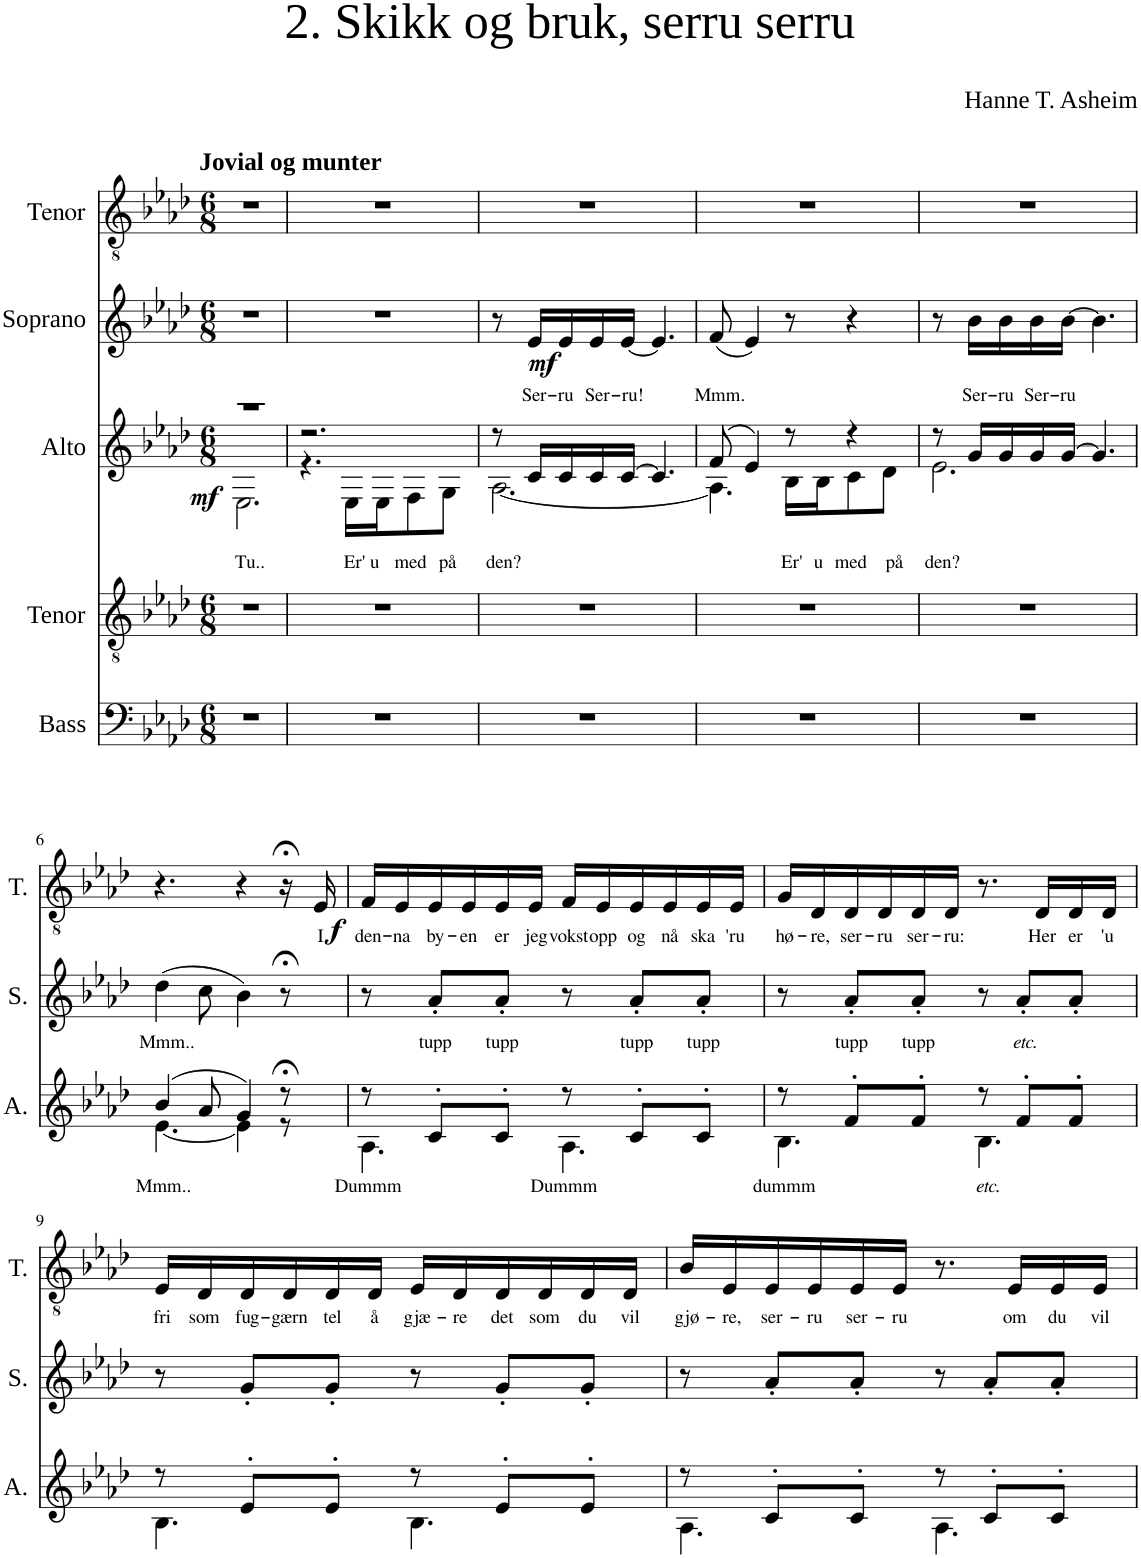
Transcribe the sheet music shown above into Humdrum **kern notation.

**kern	**kern	**kern	**text	**dynam	**kern	**text	**dynam	**kern	**text	**dynam
*part5	*part4	*part3	*part3	*part3	*part2	*part2	*part2	*part1	*part1	*part1
*staff5	*staff4	*staff3	*staff3	*staff3	*staff2	*staff2	*staff2	*staff1	*staff1	*staff1
*I"Bass	*I"Tenor	*I"Alto	*	*	*I"Soprano	*	*	*I"Tenor	*	*
*I'B.	*I'T.	*I'A.	*	*	*I'S.	*	*	*I'T.	*	*
*clefF4	*clefGv2	*clefG2	*	*	*clefG2	*	*	*clefGv2	*	*
*k[b-e-a-d-]	*k[b-e-a-d-]	*k[b-e-a-d-]	*	*	*k[b-e-a-d-]	*	*	*k[b-e-a-d-]	*	*
*M6/8	*M6/8	*M6/8	*	*	*M6/8	*	*	*M6/8	*	*
=1	=1	=1	=1	=1	=1	=1	=1	=1	=1	=1
*	*	*^	*	*	*	*	*	*	*	*
!	!	!	!	!	!	!	!	!	!LO:TX:a:B:t=Jovial og munter	!	!
!	!	!	!	!LO:LY:b	!LO:DY:b	!	!	!	!	!	!
2.r	2.r	2.r	2.E-\	Tu..	mf	2.r	.	.	2.r	.	.
=2	=2	=2	=2	=2	=2	=2	=2	=2	=2	=2	=2
2.r	2.r	2.r	4.r	.	.	2.r	.	.	2.r	.	.
!	!	!	!	!LO:LY:b	!	!	!	!	!	!	!
.	.	.	16E-\LL	Er'	.	.	.	.	.	.	.
!	!	!	!	!LO:LY:b	!	!	!	!	!	!	!
.	.	.	16E-\J	u	.	.	.	.	.	.	.
!	!	!	!	!LO:LY:b	!	!	!	!	!	!	!
.	.	.	8F\	med	.	.	.	.	.	.	.
!	!	!	!	!LO:LY:b	!	!	!	!	!	!	!
.	.	.	8G\J	på	.	.	.	.	.	.	.
=3	=3	=3	=3	=3	=3	=3	=3	=3	=3	=3	=3
!	!	!	!	!LO:LY:b	!	!	!	!	!	!	!
2.r	2.r	8r	[2.A-\	den?	.	8r	.	.	2.r	.	.
!	!	!	!	!	!	!	!LO:LY:b	!LO:DY:b	!	!	!
.	.	16c/LL	.	.	.	16e-/LL	Ser-	mf	.	.	.
!	!	!	!	!	!	!	!LO:LY:b	!	!	!	!
.	.	16c/	.	.	.	16e-/	-ru	.	.	.	.
!	!	!	!	!	!	!	!LO:LY:b	!	!	!	!
.	.	16c/	.	.	.	16e-/	Ser-	.	.	.	.
!	!	!	!	!	!	!	!LO:LY:b	!	!	!	!
.	.	[16c/JJ	.	.	.	[16e-/JJ	ru!	.	.	.	.
.	.	4.c/]	.	.	.	4.e-/]	.	.	.	.	.
=4	=4	=4	=4	=4	=4	=4	=4	=4	=4	=4	=4
!	!	!	!	!	!	!	!LO:LY:b	!	!	!	!
2.r	2.r	(8f/	4.A-\]	.	.	(8f/	Mmm.	.	2.r	.	.
.	.	4e-/)	.	.	.	4e-/)	.	.	.	.	.
!	!	!	!	!LO:LY:b	!	!	!	!	!	!	!
.	.	8r	16B-\LL	Er'	.	8r	.	.	.	.	.
!	!	!	!	!LO:LY:b	!	!	!	!	!	!	!
.	.	.	16B-\J	u	.	.	.	.	.	.	.
!	!	!	!	!LO:LY:b	!	!	!	!	!	!	!
.	.	4r	8c\	med	.	4r	.	.	.	.	.
!	!	!	!	!LO:LY:b	!	!	!	!	!	!	!
.	.	.	8d-\J	på	.	.	.	.	.	.	.
=5	=5	=5	=5	=5	=5	=5	=5	=5	=5	=5	=5
!	!	!	!	!LO:LY:b	!	!	!	!	!	!	!
2.r	2.r	8r	2.e-\	den?	.	8r	.	.	2.r	.	.
!	!	!	!	!	!	!	!LO:LY:b	!	!	!	!
.	.	16g/LL	.	.	.	16b-\LL	Ser-	.	.	.	.
!	!	!	!	!	!	!	!LO:LY:b	!	!	!	!
.	.	16g/	.	.	.	16b-\	-ru	.	.	.	.
!	!	!	!	!	!	!	!LO:LY:b	!	!	!	!
.	.	16g/	.	.	.	16b-\	Ser-	.	.	.	.
!	!	!	!	!	!	!	!LO:LY:b	!	!	!	!
.	.	[16g/JJ	.	.	.	[16b-\JJ	-ru	.	.	.	.
.	.	4.g/]	.	.	.	4.b-\]	.	.	.	.	.
!!LO:LB:g=z
=6	=6	=6	=6	=6	=6	=6	=6	=6	=6	=6	=6
!	!	!	!	!LO:LY:b	!	!	!LO:LY:b	!	!	!	!
2.r	2.r	(4b-/	[4.e-\	Mmm..	.	(4dd-\	Mmm..	.	4.r	.	.
.	.	8a-/	.	.	.	8cc\	.	.	.	.	.
.	.	4g/)	4e-\]	.	.	4b-\)	.	.	4r	.	.
.	.	8r;<	8r	.	.	8r;<	.	.	16r;<	.	.
!	!	!	!	!	!	!	!	!	!	!LO:LY:b	!LO:DY:b
.	.	.	.	.	.	.	.	.	16E-/	I	f
=7	=7	=7	=7	=7	=7	=7	=7	=7	=7	=7	=7
!	!	!	!	!LO:LY:b	!	!	!	!	!	!LO:LY:b	!
2.r	2.r	8r	4.A-\	Dummm	.	8r	.	.	16F/LL	den-	.
!	!	!	!	!	!	!	!	!	!	!LO:LY:b	!
.	.	.	.	.	.	.	.	.	16E-/	-na	.
!	!	!	!	!	!	!	!LO:LY:b	!	!	!LO:LY:b	!
.	.	8c'/L	.	.	.	8a-'/L	tupp	.	16E-/	by-	.
!	!	!	!	!	!	!	!	!	!	!LO:LY:b	!
.	.	.	.	.	.	.	.	.	16E-/	-en	.
!	!	!	!	!	!	!	!LO:LY:b	!	!	!LO:LY:b	!
.	.	8c'/J	.	.	.	8a-'/J	tupp	.	16E-/	er	.
!	!	!	!	!	!	!	!	!	!	!LO:LY:b	!
.	.	.	.	.	.	.	.	.	16E-/JJ	jeg	.
!	!	!	!	!LO:LY:b	!	!	!	!	!	!LO:LY:b	!
.	.	8r	4.A-\	Dummm	.	8r	.	.	16F/LL	vokst	.
!	!	!	!	!	!	!	!	!	!	!LO:LY:b	!
.	.	.	.	.	.	.	.	.	16E-/	opp	.
!	!	!	!	!	!	!	!LO:LY:b	!	!	!LO:LY:b	!
.	.	8c'/L	.	.	.	8a-'/L	tupp	.	16E-/	og	.
!	!	!	!	!	!	!	!	!	!	!LO:LY:b	!
.	.	.	.	.	.	.	.	.	16E-/	nå	.
!	!	!	!	!	!	!	!LO:LY:b	!	!	!LO:LY:b	!
.	.	8c'/J	.	.	.	8a-'/J	tupp	.	16E-/	ska	.
!	!	!	!	!	!	!	!	!	!	!LO:LY:b	!
.	.	.	.	.	.	.	.	.	16E-/JJ	'ru	.
=8	=8	=8	=8	=8	=8	=8	=8	=8	=8	=8	=8
!	!	!	!	!LO:LY:b	!	!	!	!	!	!LO:LY:b	!
2.r	2.r	8r	4.B-\	dummm	.	8r	.	.	16G/LL	hø-	.
!	!	!	!	!	!	!	!	!	!	!LO:LY:b	!
.	.	.	.	.	.	.	.	.	16D-/	-re,	.
!	!	!	!	!	!	!	!LO:LY:b	!	!	!LO:LY:b	!
.	.	8f'/L	.	.	.	8a-'/L	tupp	.	16D-/	ser-	.
!	!	!	!	!	!	!	!	!	!	!LO:LY:b	!
.	.	.	.	.	.	.	.	.	16D-/	-ru	.
!	!	!	!	!	!	!	!LO:LY:b	!	!	!LO:LY:b	!
.	.	8f'/J	.	.	.	8a-'/J	tupp	.	16D-/	ser-	.
!	!	!	!	!	!	!	!	!	!	!LO:LY:b	!
.	.	.	.	.	.	.	.	.	16D-/JJ	-ru:	.
!	!	!	!	!LO:LY:b	!	!	!	!	!	!	!
.	.	8r	4.B-\	etc.	.	8r	.	.	8.r	.	.
!	!	!	!	!	!	!	!LO:LY:b	!	!	!	!
.	.	8f'/L	.	.	.	8a-'/L	etc.	.	.	.	.
!	!	!	!	!	!	!	!	!	!	!LO:LY:b	!
.	.	.	.	.	.	.	.	.	16D-/LL	Her	.
!	!	!	!	!	!	!	!	!	!	!LO:LY:b	!
.	.	8f'/J	.	.	.	8a-'/J	.	.	16D-/	er	.
!	!	!	!	!	!	!	!	!	!	!LO:LY:b	!
.	.	.	.	.	.	.	.	.	16D-/JJ	'u	.
!!LO:LB:g=z
=9	=9	=9	=9	=9	=9	=9	=9	=9	=9	=9	=9
!	!	!	!	!	!	!	!	!	!	!LO:LY:b	!
2.r	2.r	8r	4.B-\	.	.	8r	.	.	16E-/LL	fri	.
!	!	!	!	!	!	!	!	!	!	!LO:LY:b	!
.	.	.	.	.	.	.	.	.	16D-/	som	.
!	!	!	!	!	!	!	!	!	!	!LO:LY:b	!
.	.	8e-'/L	.	.	.	8g'/L	.	.	16D-/	fug-	.
!	!	!	!	!	!	!	!	!	!	!LO:LY:b	!
.	.	.	.	.	.	.	.	.	16D-/	-gærn	.
!	!	!	!	!	!	!	!	!	!	!LO:LY:b	!
.	.	8e-'/J	.	.	.	8g'/J	.	.	16D-/	tel	.
!	!	!	!	!	!	!	!	!	!	!LO:LY:b	!
.	.	.	.	.	.	.	.	.	16D-/JJ	å	.
!	!	!	!	!	!	!	!	!	!	!LO:LY:b	!
.	.	8r	4.B-\	.	.	8r	.	.	16E-/LL	gjæ-	.
!	!	!	!	!	!	!	!	!	!	!LO:LY:b	!
.	.	.	.	.	.	.	.	.	16D-/	-re	.
!	!	!	!	!	!	!	!	!	!	!LO:LY:b	!
.	.	8e-'/L	.	.	.	8g'/L	.	.	16D-/	det	.
!	!	!	!	!	!	!	!	!	!	!LO:LY:b	!
.	.	.	.	.	.	.	.	.	16D-/	som	.
!	!	!	!	!	!	!	!	!	!	!LO:LY:b	!
.	.	8e-'/J	.	.	.	8g'/J	.	.	16D-/	du	.
!	!	!	!	!	!	!	!	!	!	!LO:LY:b	!
.	.	.	.	.	.	.	.	.	16D-/JJ	vil	.
=10	=10	=10	=10	=10	=10	=10	=10	=10	=10	=10	=10
!	!	!	!	!	!	!	!	!	!	!LO:LY:b	!
2.r	2.r	8r	4.A-\	.	.	8r	.	.	16B-/LL	gjø-	.
!	!	!	!	!	!	!	!	!	!	!LO:LY:b	!
.	.	.	.	.	.	.	.	.	16E-/	-re,	.
!	!	!	!	!	!	!	!	!	!	!LO:LY:b	!
.	.	8c'/L	.	.	.	8a-'/L	.	.	16E-/	ser-	.
!	!	!	!	!	!	!	!	!	!	!LO:LY:b	!
.	.	.	.	.	.	.	.	.	16E-/	-ru	.
!	!	!	!	!	!	!	!	!	!	!LO:LY:b	!
.	.	8c'/J	.	.	.	8a-'/J	.	.	16E-/	ser-	.
!	!	!	!	!	!	!	!	!	!	!LO:LY:b	!
.	.	.	.	.	.	.	.	.	16E-/JJ	-ru	.
.	.	8r	4.A-\	.	.	8r	.	.	8.r	.	.
.	.	8c'/L	.	.	.	8a-'/L	.	.	.	.	.
!	!	!	!	!	!	!	!	!	!	!LO:LY:b	!
.	.	.	.	.	.	.	.	.	16E-/LL	om	.
!	!	!	!	!	!	!	!	!	!	!LO:LY:b	!
.	.	8c'/J	.	.	.	8a-'/J	.	.	16E-/	du	.
!	!	!	!	!	!	!	!	!	!	!LO:LY:b	!
.	.	.	.	.	.	.	.	.	16E-/JJ	vil	.
*	*	*v	*v	*	*	*	*	*	*	*	*
=	=	=	=	=	=	=	=	=	=	=
*-	*-	*-	*-	*-	*-	*-	*-	*-	*-	*-
